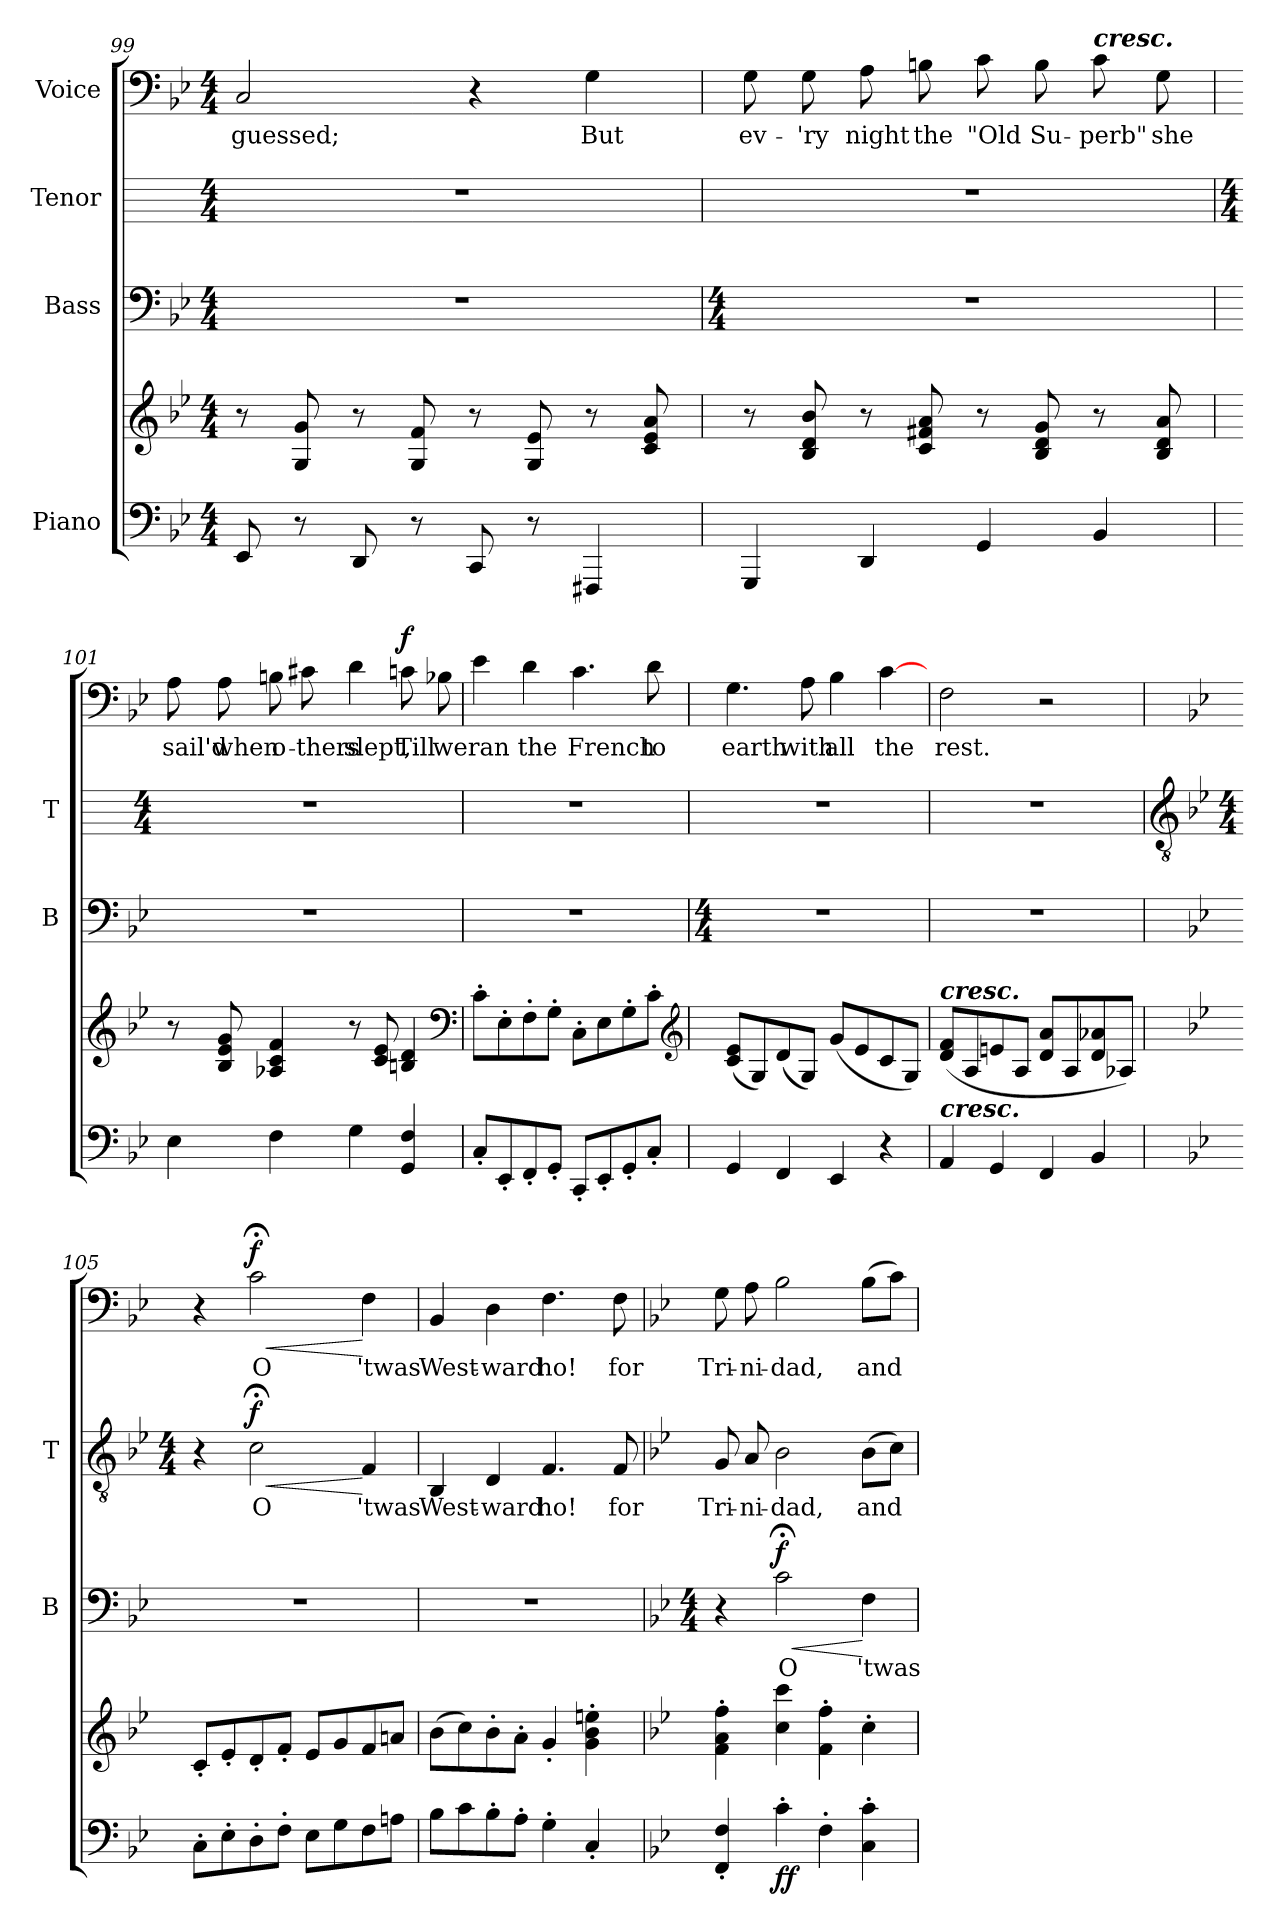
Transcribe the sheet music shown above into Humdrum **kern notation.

**kern	**kern	**dynam	**kern	**text	**dynam	**kern	**text	**dynam	**kern	**text	**dynam
*part4	*part4	*part4	*part3	*part3	*part3	*part2	*part2	*part2	*part1	*part1	*part1
*staff5	*staff4	*staff4/5	*staff3	*staff3	*staff3	*staff2	*staff2	*staff2	*staff1	*staff1	*staff1
*I"Piano	*	*	*I"Bass	*	*	*I"Tenor	*	*	*I"Voice	*	*
*	*	*	*I'B	*	*	*I'T	*	*	*	*	*
*clefF4	*clefG2	*	*clefF4	*	*	*	*	*	*clefF4	*	*
*k[b-e-]	*k[b-e-]	*	*k[b-e-]	*	*	*	*	*	*k[b-e-]	*	*
*B-:	*B-:	*	*B-:	*	*	*	*	*	*B-:	*	*
*M4/4	*M4/4	*	*M4/4	*	*	*M4/4	*	*	*M4/4	*	*
=99	=99	=99	=99	=99	=99	=99	=99	=99	=99	=99	=99
!	!	!	!	!	!	!	!	!	!	!LO:LY:b	!
8EE-	8r	.	1r	.	.	1r	.	.	2C	guessed;	.
8r	8G 8g	.	.	.	.	.	.	.	.	.	.
8DD	8r	.	.	.	.	.	.	.	.	.	.
8r	8G 8f	.	.	.	.	.	.	.	.	.	.
8CC	8r	.	.	.	.	.	.	.	4r	.	.
8r	8G 8e-	.	.	.	.	.	.	.	.	.	.
!	!	!	!	!	!	!	!	!	!	!LO:LY:b	!
4FFF#X	8r	.	.	.	.	.	.	.	4G	But	.
.	8c 8e- 8a	.	.	.	.	.	.	.	.	.	.
!!LO:LB:g=z
=100	=100	=100	=100	=100	=100	=100	=100	=100	=100	=100	=100
*	*	*	*M4/4	*	*	*	*	*	*	*	*
!	!	!	!	!	!	!	!	!	!	!LO:LY:b	!
4GGG	8r	.	1r	.	.	1r	.	.	8G	ev-	.
!	!	!	!	!	!	!	!	!	!	!LO:LY:b	!
.	8B- 8d 8b-	.	.	.	.	.	.	.	8G	-'ry	.
!	!	!	!	!	!	!	!	!	!	!LO:LY:b	!
4DD	8r	.	.	.	.	.	.	.	8A	night	.
!	!	!	!	!	!	!	!	!	!	!LO:LY:b	!
.	8c 8f#X 8a	.	.	.	.	.	.	.	8Bn	the	.
!	!	!	!	!	!	!	!	!	!	!LO:LY:b	!
4GG	8r	.	.	.	.	.	.	.	8c	"Old	.
!	!	!	!	!	!	!	!	!	!	!LO:LY:b	!
.	8B- 8d 8g	.	.	.	.	.	.	.	8B	Su-	.
!	!	!	!	!	!	!	!	!	!LO:TX:a:Bi:t=cresc.	!	!
!	!	!	!	!	!	!	!	!	!	!LO:LY:b	!
4BB-	8r	.	.	.	.	.	.	.	8c	-perb"	.
!	!	!	!	!	!	!	!	!	!	!LO:LY:b	!
.	8B- 8d 8a	.	.	.	.	.	.	.	8G	she	.
!!LO:LB:g=z
=101	=101	=101	=101	=101	=101	=101	=101	=101	=101	=101	=101
*	*	*	*	*	*	*M4/4	*	*	*	*	*
!	!	!	!	!	!	!	!	!	!	!LO:LY:b	!
4E-	8r	.	1r	.	.	1r	.	.	8A	sail'd	.
!	!	!	!	!	!	!	!	!	!	!LO:LY:b	!
.	8B- 8e- 8g	.	.	.	.	.	.	.	8A	when	.
!	!	!	!	!	!	!	!	!	!	!LO:LY:b	!
4F	4A-X 4c 4f	.	.	.	.	.	.	.	8Bn	o-	.
!	!	!	!	!	!	!	!	!	!	!LO:LY:b	!
.	.	.	.	.	.	.	.	.	8c#X	-thers	.
!	!	!	!	!	!	!	!	!	!	!LO:LY:b	!
4G	8r	.	.	.	.	.	.	.	4d	slept,	.
.	8c 8e-	.	.	.	.	.	.	.	.	.	.
!	!	!	!	!	!	!	!	!	!	!LO:LY:b	!LO:DY:b
4GG 4F	4Bn 4d	.	.	.	.	.	.	.	8cn	Till	f
!	!	!	!	!	!	!	!	!	!	!LO:LY:b	!
.	.	.	.	.	.	.	.	.	8B-X	we	.
*	*clefF4	*	*	*	*	*	*	*	*	*	*
=102	=102	=102	=102	=102	=102	=102	=102	=102	=102	=102	=102
!	!	!	!	!	!	!	!	!	!	!LO:LY:b	!
8C'L	8c'L	.	1r	.	.	1r	.	.	4e-	ran	.
8EE-'	8E-'	.	.	.	.	.	.	.	.	.	.
!	!	!	!	!	!	!	!	!	!	!LO:LY:b	!
8FF'	8F'	.	.	.	.	.	.	.	4d	the	.
8GG'J	8G'J	.	.	.	.	.	.	.	.	.	.
!	!	!	!	!	!	!	!	!	!	!LO:LY:b	!
8CC'L	8C'L	.	.	.	.	.	.	.	4.c	French	.
8EE-'	8E-	.	.	.	.	.	.	.	.	.	.
8GG'	8G'	.	.	.	.	.	.	.	.	.	.
!	!	!	!	!	!	!	!	!	!	!LO:LY:b	!
8C'J	8c'J	.	.	.	.	.	.	.	8d	to	.
*	*clefG2	*	*	*	*	*	*	*	*	*	*
!!LO:LB:g=z
=103	=103	=103	=103	=103	=103	=103	=103	=103	=103	=103	=103
*	*	*	*M4/4	*	*	*	*	*	*	*	*
!	!	!	!	!	!	!	!	!	!	!LO:LY:b	!
4GG	(<8c 8e-L	.	1r	.	.	1r	.	.	4.G	earth	.
.	8G)	.	.	.	.	.	.	.	.	.	.
4FF	(<8d	.	.	.	.	.	.	.	.	.	.
!	!	!	!	!	!	!	!	!	!	!LO:LY:b	!
.	8GJ)	.	.	.	.	.	.	.	8A	with	.
!	!	!	!	!	!	!	!	!	!	!LO:LY:b	!
4EE-	(<8gL	.	.	.	.	.	.	.	4B-	all	.
.	8e-	.	.	.	.	.	.	.	.	.	.
!	!	!	!	!	!	!	!	!	!	!LO:LY:b	!
4r	8c	.	.	.	.	.	.	.	[4c	the	.
.	8GJ)	.	.	.	.	.	.	.	.	.	.
!!LO:LB:g=z
=104	=104	=104	=104	=104	=104	=104	=104	=104	=104	=104	=104
!	!LO:TX:a:Bi:t=cresc.	!	!	!	!	!	!	!	!	!	!
!LO:TX:a:Bi:t=cresc.	!	!	!	!	!	!	!	!	!	!	!
!	!	!	!	!	!	!	!	!	!	!LO:LY:b	!
4AA	(<8d 8fL	.	1r	.	.	1r	.	.	2F	rest.	.
.	8A	.	.	.	.	.	.	.	.	.	.
4GG	8en	.	.	.	.	.	.	.	.	.	.
.	8AJ	.	.	.	.	.	.	.	.	.	.
4FF	8d 8aL	.	.	.	.	.	.	.	2r	.	.
.	8A	.	.	.	.	.	.	.	.	.	.
4BB-	8d 8a-X	.	.	.	.	.	.	.	.	.	.
.	8A-XJ)	.	.	.	.	.	.	.	.	.	.
!!LO:LB:g=z
=105	=105	=105	=105	=105	=105	=105	=105	=105	=105	=105	=105
*	*	*	*	*	*	*clefGv2	*	*	*	*	*
*	*	*	*	*	*	*k[b-e-]	*	*	*	*	*
*	*	*	*	*	*	*B-:	*	*	*	*	*
*	*	*	*	*	*	*M4/4	*	*	*	*	*
8C'L	8c'L	.	1r	.	.	4r	.	.	4r	.	.
8E-'	8e-'	.	.	.	.	.	.	.	.	.	.
!	!	!	!	!	!	!	!LO:LY:b	!LO:HP:b	!	!LO:LY:b	!LO:HP:b
!	!	!	!	!	!	!	!	!LO:DY:n=1:b	!	!	!LO:DY:n=1:b
8D'	8d'	.	.	.	.	2c;<	O	< f	2c;<	O	< f
8F'J	8f'J	.	.	.	.	.	.	.	.	.	.
8E-L	8e-L	.	.	.	.	.	.	.	.	.	.
8G	8g	.	.	.	.	.	.	.	.	.	.
!	!	!	!	!	!	!	!LO:LY:b	!	!	!LO:LY:b	!
8F	8f	.	.	.	.	4F	'twas	[	4F	'twas	[
8AnJ	8anJ	.	.	.	.	.	.	.	.	.	.
=106	=106	=106	=106	=106	=106	=106	=106	=106	=106	=106	=106
!	!	!	!	!	!	!	!LO:LY:b	!	!	!LO:LY:b	!
8B-L	(>8b-L	.	1r	.	.	4BB-	West-	.	4BB-	West-	.
8c	8cc)	.	.	.	.	.	.	.	.	.	.
!	!	!	!	!	!	!	!LO:LY:b	!	!	!LO:LY:b	!
8B-'	8b-'	.	.	.	.	4D	-ward	.	4D	-ward	.
8A'J	8a'J	.	.	.	.	.	.	.	.	.	.
!	!	!	!	!	!	!	!LO:LY:b	!	!	!LO:LY:b	!
4G'	4g'	.	.	.	.	4.F	ho!	.	4.F	ho!	.
4C'	4g' 4b-' 4een'	.	.	.	.	.	.	.	.	.	.
!	!	!	!	!	!	!	!LO:LY:b	!	!	!LO:LY:b	!
.	.	.	.	.	.	8F	for	.	8F	for	.
!!LO:LB:g=z
=107	=107	=107	=107	=107	=107	=107	=107	=107	=107	=107	=107
*	*	*	*k[b-e-]	*	*	*	*	*	*	*	*
*	*	*	*B-:	*	*	*	*	*	*	*	*
*	*	*	*M4/4	*	*	*	*	*	*	*	*
!	!	!	!	!	!	!	!LO:LY:b	!	!	!LO:LY:b	!
4FF' 4F'	4f' 4a' 4ff'	.	4r	.	.	8G	Tri-	.	8G	Tri-	.
!	!	!	!	!	!	!	!LO:LY:b	!	!	!LO:LY:b	!
.	.	.	.	.	.	8A	-ni-	.	8A	-ni-	.
!	!	!LO:DY:b=2	!	!LO:LY:b	!LO:HP:b	!	!LO:LY:b	!	!	!LO:LY:b	!
!	!	!LO:DY:n=1:b	!	!	!LO:DY:n=1:b	!	!	!	!	!	!
4c'	4cc 4ccc	f f	2c;<	O	< f	2B-	-dad,	.	2B-	-dad,	.
4F'	4f' 4ff'	.	.	.	.	.	.	.	.	.	.
!	!	!	!	!LO:LY:b	!	!	!LO:LY:b	!	!	!LO:LY:b	!
4C' 4c'	4cc'	.	4F	'twas	[	(>8B-L	and	.	(>8B-L	and	.
.	.	.	.	.	.	8cJ)	.	.	8cJ)	.	.
=	=	=	=	=	=	=	=	=	=	=	=
*-	*-	*-	*-	*-	*-	*-	*-	*-	*-	*-	*-
